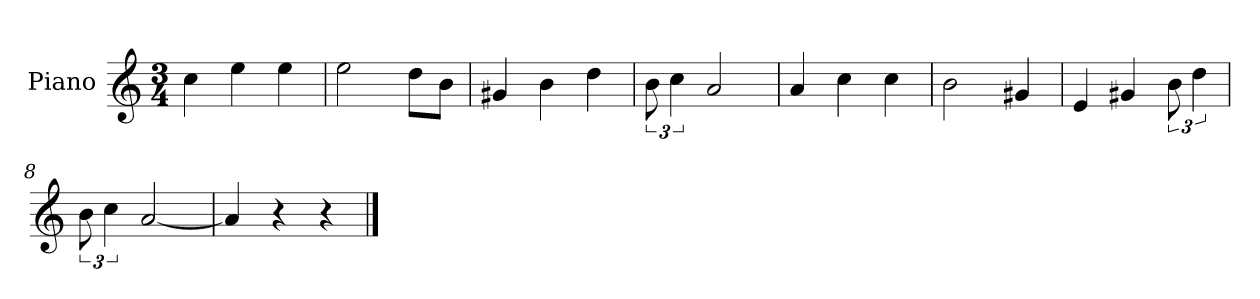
**kern
*part1
*staff1
*I"Piano
*I'P-no
*clefG2
*k[]
*M3/4
*MM186
=1
4cc\
4ee\
4ee\
=2
2ee\
8dd\L
8b\J
=3
4g#X/
4b\
4dd\
=4
12b\
6cc\
2a/
=5
4a/
4cc\
4cc\
=6
2b\
4g#X/
=7
4e/
4g#X/
12b\
6dd\
=8
12b\
6cc\
[2a/
=9
4a/]
4r
4r
==
*-
